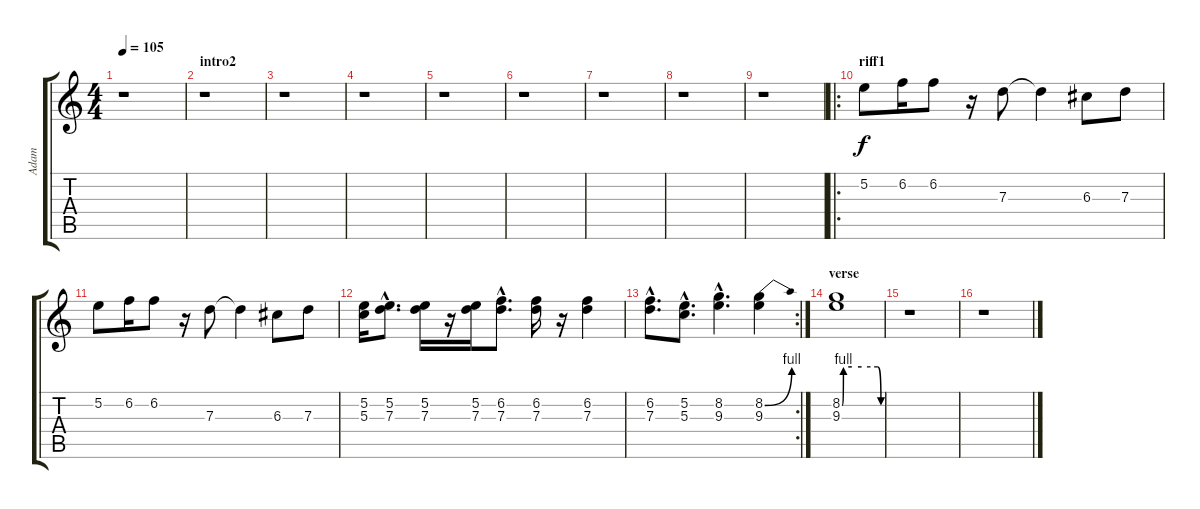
\track ("Adam" "Adam") {instrument distortionguitar}
\staff {score tabs}
\tuning (E4 B3 G3 D3 A2 D2) {hide}
\ts (4 4)
\tempo 105
\clef g2
\ks c
r.1{dy f instrument distortionguitar} |
\section ("" "intro2")
r.1 |
r.1 |
r.1 |
r.1 |
r.1 |
r.1 |
r.1 |
r.1 |
\ro
\section ("" "riff1")
5.2.8{volume 11 instrument distortionguitar} 6.2.16 6.2.8 r.16 7.3.8 7.3{t}.4 6.3.8 7.3.8 |
5.2.8 6.2.16 6.2.8 r.16 7.3.8 7.3{t}.4 6.3.8 7.3.8 |
(5.2 5.3).16 (5.2{hac} 7.3{hac}).8{d} (5.2 7.3).16 r.16 (5.2 7.3).16 (6.2{hac} 7.3{hac}).8{d} (6.2 7.3).16 r.16 (6.2 7.3).4 |
\rc 2
(6.2{hac} 7.3{hac}).8{d} (5.2{hac} 5.3{hac}).8{d} (8.2{hac} 9.3{hac}).4{d} (8.2{be (bend 0 0 60 4)} 9.3).4 |
\section ("" "verse")
(8.2{be (custom 0 0 2 4 15 4 30 4 55 4 60 0)} 9.3).1{volume 4} |
r.1 |
r.1
